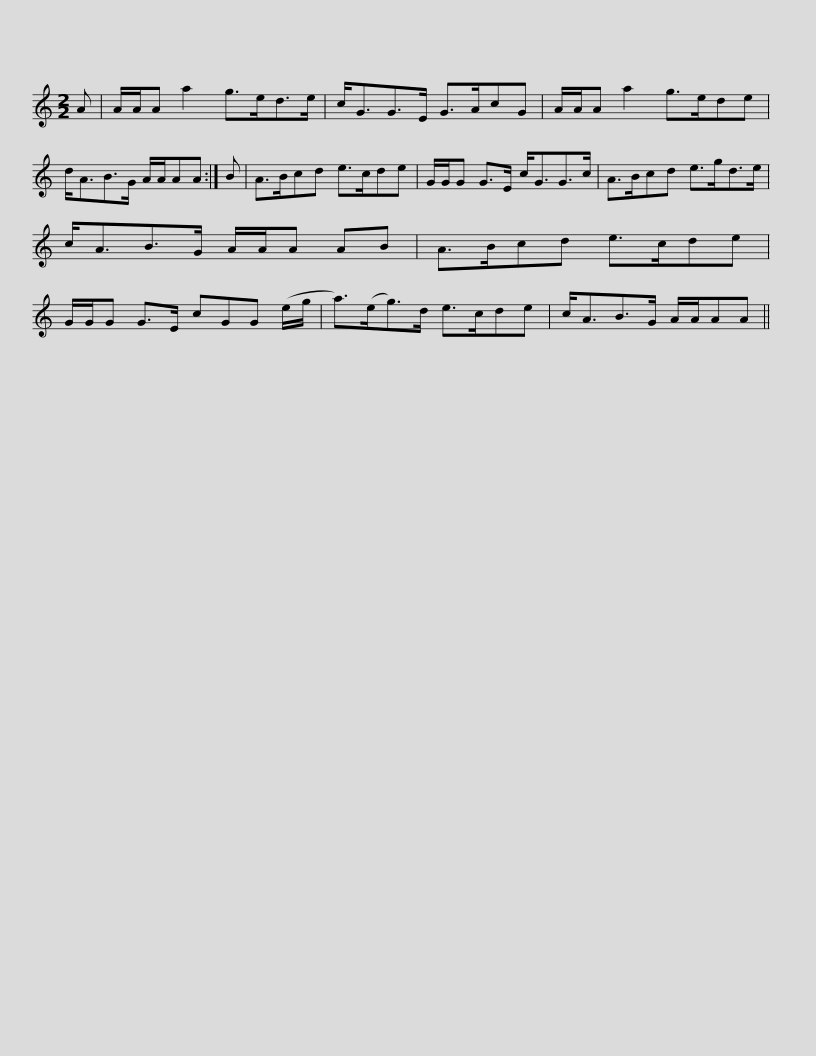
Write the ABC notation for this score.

X:1
L:1/8
M:2/2
I:linebreak $
K:C
V:1 treble
V:1
 A | A/A/A a2 g>ed>e | c<GG>E G>AcG | A/A/A a2 g>ede | d<AB>G A/A/AA :| %5
 B |$ A>Bcd e>cde | G/G/G G>E c<GG>c | A>Bcd e>gd>e | c<AB>G A/A/A AB | %10
 A>Bcd e>cde |$ G/G/G G>E cGG (e/g/ | a>)(eg>)d e>cde | c<AB>G A/A/AA || %14
